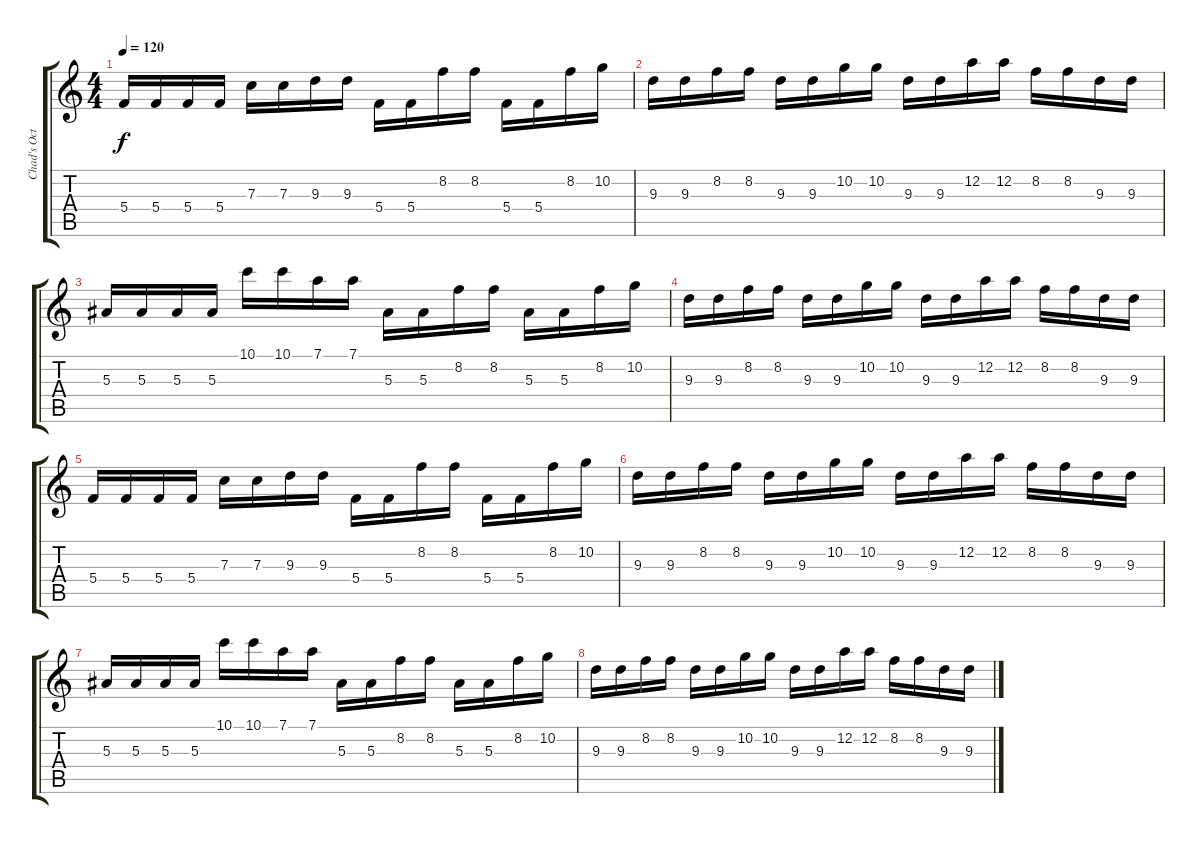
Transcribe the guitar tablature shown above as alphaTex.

\track ("Chad's Octave Pedal" "Chad's Oct") {instrument overdrivenguitar}
\staff {score tabs}
\tuning (D4 A3 F3 C3 G2 D2) {hide}
\ts (4 4)
\tempo 120
\clef g2
\ks c
5.4.16{dy f} 5.4.16 5.4.16 5.4.16 7.3.16 7.3.16 9.3.16 9.3.16 5.4.16 5.4.16 8.2.16 8.2.16 5.4.16 5.4.16 8.2.16 10.2.16 |
9.3.16 9.3.16 8.2.16 8.2.16 9.3.16 9.3.16 10.2.16 10.2.16 9.3.16 9.3.16 12.2.16 12.2.16 8.2.16 8.2.16 9.3.16 9.3.16 |
5.3.16 5.3.16 5.3.16 5.3.16 10.1.16 10.1.16 7.1.16 7.1.16 5.3.16 5.3.16 8.2.16 8.2.16 5.3.16 5.3.16 8.2.16 10.2.16 |
9.3.16 9.3.16 8.2.16 8.2.16 9.3.16 9.3.16 10.2.16 10.2.16 9.3.16 9.3.16 12.2.16 12.2.16 8.2.16 8.2.16 9.3.16 9.3.16 |
5.4.16 5.4.16 5.4.16 5.4.16 7.3.16 7.3.16 9.3.16 9.3.16 5.4.16 5.4.16 8.2.16 8.2.16 5.4.16 5.4.16 8.2.16 10.2.16 |
9.3.16 9.3.16 8.2.16 8.2.16 9.3.16 9.3.16 10.2.16 10.2.16 9.3.16 9.3.16 12.2.16 12.2.16 8.2.16 8.2.16 9.3.16 9.3.16 |
5.3.16 5.3.16 5.3.16 5.3.16 10.1.16 10.1.16 7.1.16 7.1.16 5.3.16 5.3.16 8.2.16 8.2.16 5.3.16 5.3.16 8.2.16 10.2.16 |
9.3.16 9.3.16 8.2.16 8.2.16 9.3.16 9.3.16 10.2.16 10.2.16 9.3.16 9.3.16 12.2.16 12.2.16 8.2.16 8.2.16 9.3.16 9.3.16
